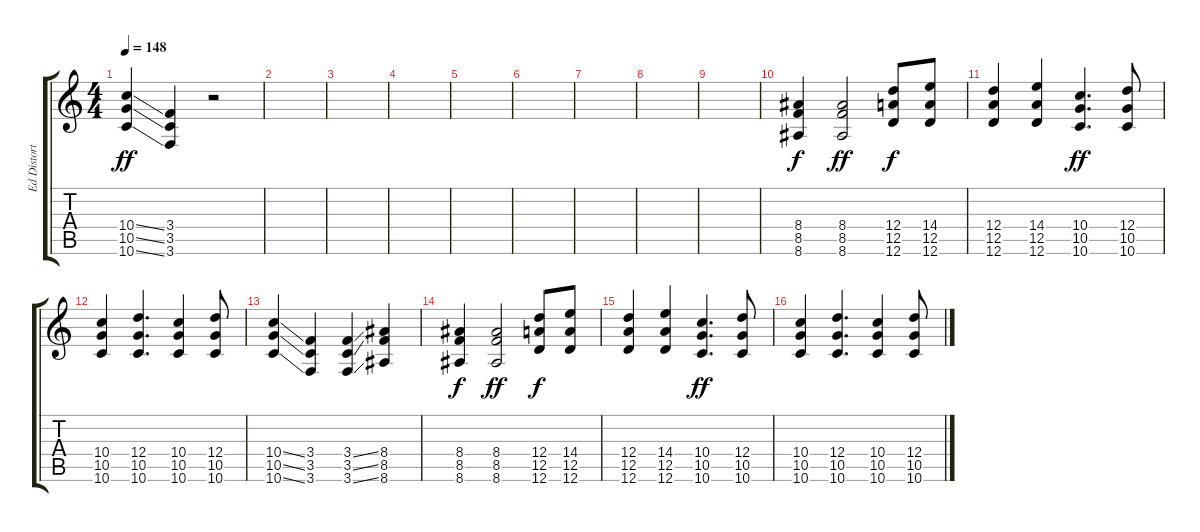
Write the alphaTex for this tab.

\track ("Ed Distortion" "Ed Distort") {instrument distortionguitar}
\staff {score tabs}
\tuning (E4 B3 G3 D3 A2 D2) {hide}
\ts (4 4)
\tempo 148
\clef g2
\ks c
(10.4{ss} 10.5{ss} 10.6{ss}).4{dy ff} (3.4 3.5 3.6).4 r.2 |
|
|
|
|
|
|
|
|
(8.4 8.5 8.6).4{dy f} (8.4 8.5 8.6).2{dy ff} (12.4 12.5 12.6).8{dy f} (14.4 12.5 12.6).8 |
(12.4 12.5 12.6).4 (14.4 12.5 12.6).4 (10.4 10.5 10.6).4{d dy ff} (12.4 10.5 10.6).8 |
(10.4 10.5 10.6).4 (12.4 10.5 10.6).4{d} (10.4 10.5 10.6).4 (12.4 10.5 10.6).8 |
(10.4{ss} 10.5{ss} 10.6{ss}).4 (3.4 3.5 3.6).4 (3.4{ss} 3.5{ss} 3.6{ss}).4 (8.4 8.5 8.6).4 |
(8.4 8.5 8.6).4{dy f} (8.4 8.5 8.6).2{dy ff} (12.4 12.5 12.6).8{dy f} (14.4 12.5 12.6).8 |
(12.4 12.5 12.6).4 (14.4 12.5 12.6).4 (10.4 10.5 10.6).4{d dy ff} (12.4 10.5 10.6).8 |
(10.4 10.5 10.6).4 (12.4 10.5 10.6).4{d} (10.4 10.5 10.6).4 (12.4 10.5 10.6).8
